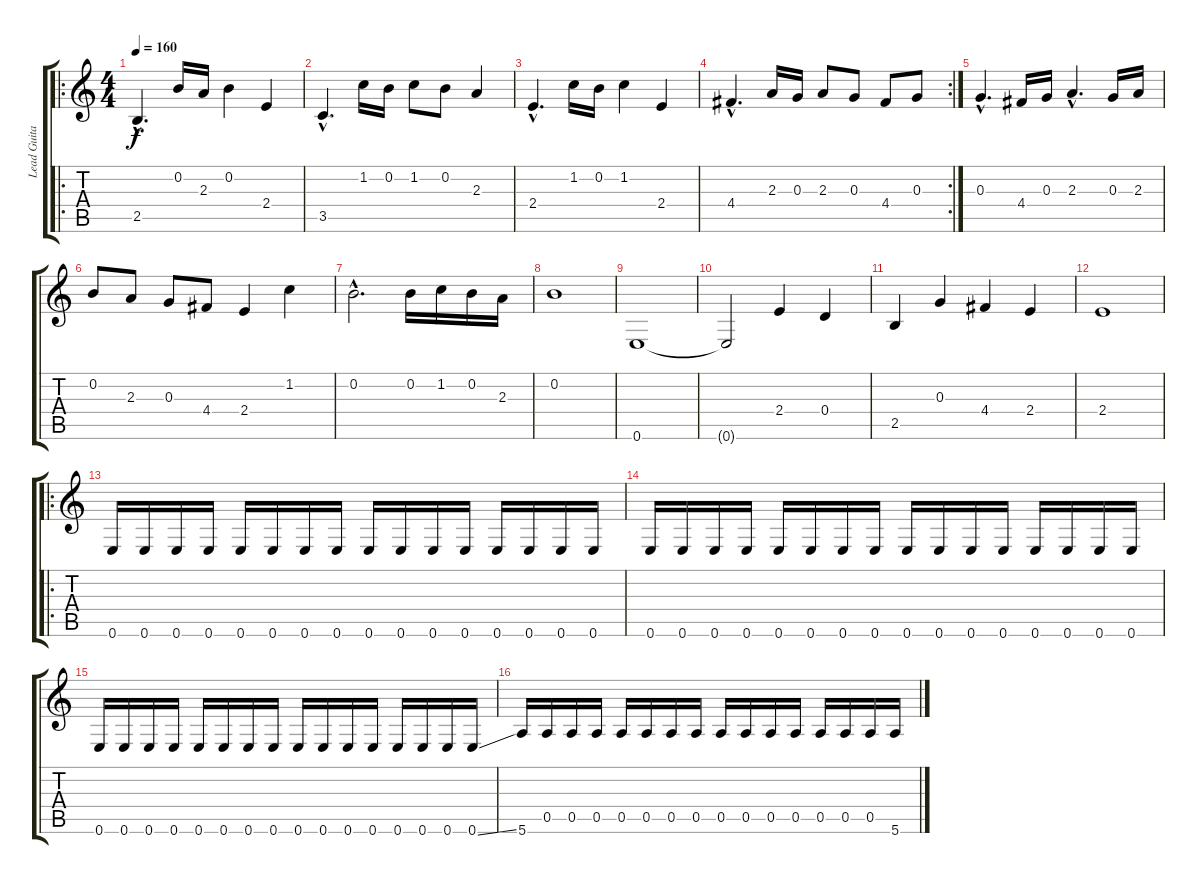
\track ("Lead Guitar" "Lead Guita") {instrument distortionguitar}
\staff {score tabs}
\tuning (E4 B3 G3 D3 A2 E2) {hide}
\ro
\ts (4 4)
\tempo 160
\clef g2
\ks c
2.5{hac}.4{d dy f instrument distortionguitar} 0.2.16 2.3.16 0.2.4 2.4.4 |
3.5{hac}.4{d} 1.2.16 0.2.16 1.2.8 0.2.8 2.3.4 |
2.4{hac}.4{d} 1.2.16 0.2.16 1.2.4 2.4.4 |
\rc 2
4.4{hac}.4{d} 2.3.16 0.3.16 2.3.8 0.3.8 4.4.8 0.3.8 |
0.3{hac}.4{d} 4.4.16 0.3.16 2.3{hac}.4{d} 0.3.16 2.3.16 |
0.2.8 2.3.8 0.3.8 4.4.8 2.4.4 1.2.4 |
0.2{hac}.2{d} 0.2.16 1.2.16 0.2.16 2.3.16 |
0.2.1 |
0.6.1 |
0.6{t}.2 2.4.4 0.4.4 |
2.5.4 0.3.4 4.4.4 2.4.4 |
2.4.1 |
\ro
0.6.16 0.6.16 0.6.16 0.6.16 0.6.16 0.6.16 0.6.16 0.6.16 0.6.16 0.6.16 0.6.16 0.6.16 0.6.16 0.6.16 0.6.16 0.6.16 |
0.6.16 0.6.16 0.6.16 0.6.16 0.6.16 0.6.16 0.6.16 0.6.16 0.6.16 0.6.16 0.6.16 0.6.16 0.6.16 0.6.16 0.6.16 0.6.16 |
0.6.16 0.6.16 0.6.16 0.6.16 0.6.16 0.6.16 0.6.16 0.6.16 0.6.16 0.6.16 0.6.16 0.6.16 0.6.16 0.6.16 0.6.16 0.6{ss}.16 |
5.6.16 0.5.16 0.5.16 0.5.16 0.5.16 0.5.16 0.5.16 0.5.16 0.5.16 0.5.16 0.5.16 0.5.16 0.5.16 0.5.16 0.5.16 5.6{ss}.16
